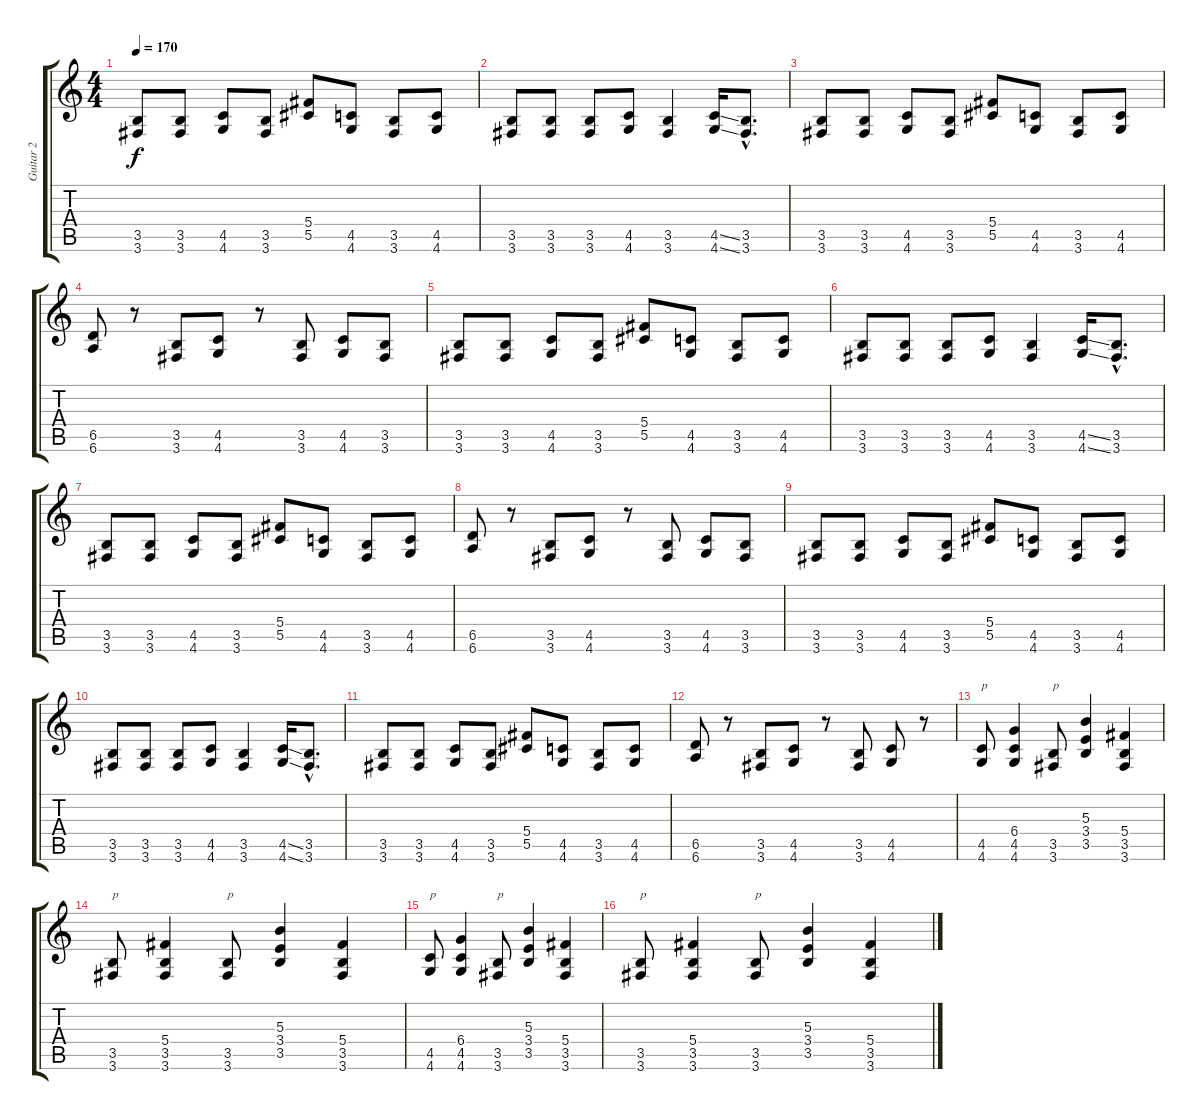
\track ("Guitar 2" "Guitar 2") {instrument distortionguitar}
\staff {score tabs}
\tuning (Eb4 Bb3 Gb3 Db3 Ab2 Eb2) {hide}
\ts (4 4)
\tempo 170
\clef g2
\ks c
(3.5 3.6).8{dy f} (3.5 3.6).8 (4.5 4.6).8 (3.5 3.6).8 (5.4 5.5).8 (4.5 4.6).8 (3.5 3.6).8 (4.5 4.6).8 |
(3.5 3.6).8 (3.5 3.6).8 (3.5 3.6).8 (4.5 4.6).8 (3.5 3.6).4 (4.5{ss} 4.6{ss}).16 (3.5{hac} 3.6{hac}).8{d} |
(3.5 3.6).8 (3.5 3.6).8 (4.5 4.6).8 (3.5 3.6).8 (5.4 5.5).8 (4.5 4.6).8 (3.5 3.6).8 (4.5 4.6).8 |
(6.5 6.6).8 r.8 (3.5 3.6).8 (4.5 4.6).8 r.8 (3.5 3.6).8 (4.5 4.6).8 (3.5 3.6).8 |
(3.5 3.6).8 (3.5 3.6).8 (4.5 4.6).8 (3.5 3.6).8 (5.4 5.5).8 (4.5 4.6).8 (3.5 3.6).8 (4.5 4.6).8 |
(3.5 3.6).8 (3.5 3.6).8 (3.5 3.6).8 (4.5 4.6).8 (3.5 3.6).4 (4.5{ss} 4.6{ss}).16 (3.5{hac} 3.6{hac}).8{d} |
(3.5 3.6).8 (3.5 3.6).8 (4.5 4.6).8 (3.5 3.6).8 (5.4 5.5).8 (4.5 4.6).8 (3.5 3.6).8 (4.5 4.6).8 |
(6.5 6.6).8 r.8 (3.5 3.6).8 (4.5 4.6).8 r.8 (3.5 3.6).8 (4.5 4.6).8 (3.5 3.6).8 |
(3.5 3.6).8 (3.5 3.6).8 (4.5 4.6).8 (3.5 3.6).8 (5.4 5.5).8 (4.5 4.6).8 (3.5 3.6).8 (4.5 4.6).8 |
(3.5 3.6).8 (3.5 3.6).8 (3.5 3.6).8 (4.5 4.6).8 (3.5 3.6).4 (4.5{ss} 4.6{ss}).16 (3.5{hac} 3.6{hac}).8{d} |
(3.5 3.6).8 (3.5 3.6).8 (4.5 4.6).8 (3.5 3.6).8 (5.4 5.5).8 (4.5 4.6).8 (3.5 3.6).8 (4.5 4.6).8 |
(6.5 6.6).8 r.8 (3.5 3.6).8 (4.5 4.6).8 r.8 (3.5 3.6).8 (4.5 4.6).8 r.8 |
(4.5 4.6).8{txt "p"} (6.4 4.5 4.6).4 (3.5 3.6).8{txt "p"} (5.3 3.4 3.5).4 (5.4 3.5 3.6).4 |
(3.5 3.6).8{txt "p"} (5.4 3.5 3.6).4 (3.5 3.6).8{txt "p"} (5.3 3.4 3.5).4 (5.4 3.5 3.6).4 |
(4.5 4.6).8{txt "p"} (6.4 4.5 4.6).4 (3.5 3.6).8{txt "p"} (5.3 3.4 3.5).4 (5.4 3.5 3.6).4 |
(3.5 3.6).8{txt "p"} (5.4 3.5 3.6).4 (3.5 3.6).8{txt "p"} (5.3 3.4 3.5).4 (5.4 3.5 3.6).4
